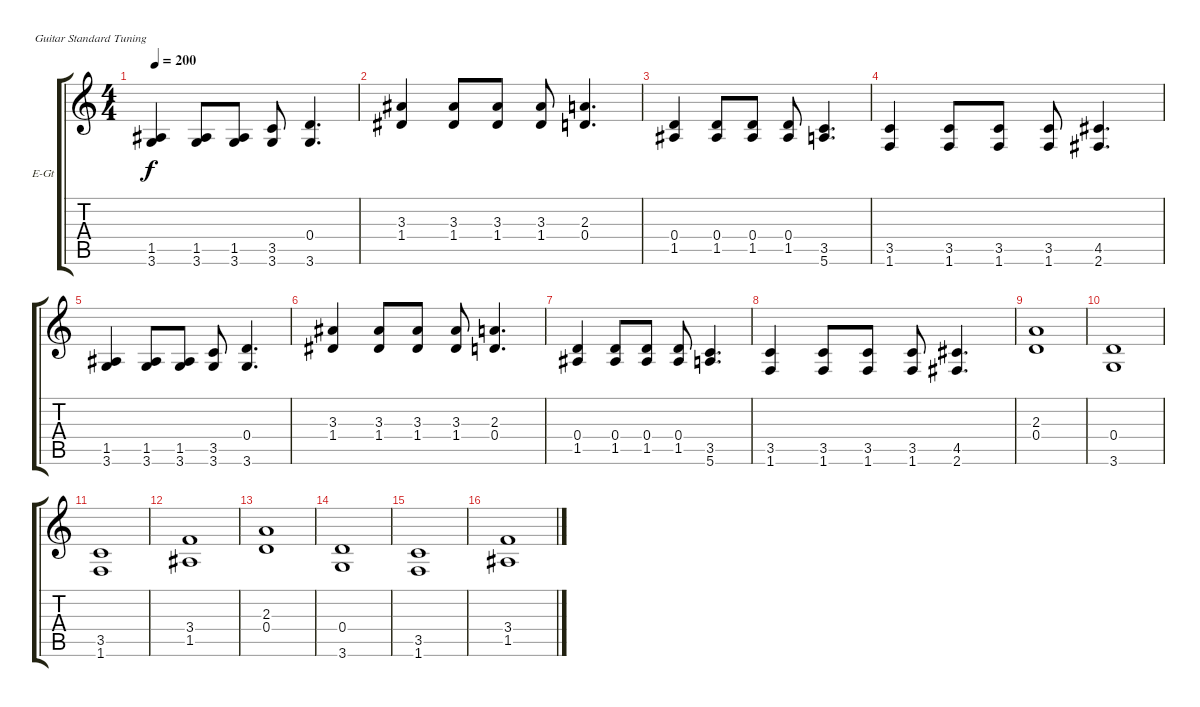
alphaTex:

\bracketExtendMode groupsimilarinstruments
\firstSystemTrackNameOrientation horizontal
\otherSystemsTrackNameOrientation horizontal
\track ("Дисторшн" "E-Gt") {instrument distortionguitar}
\staff {score tabs}
\tuning (E4 B3 G3 D3 A2 E2)
\ts (4 4)
\tempo 200
\clef g2
\ks c
(1.5 3.6).4{dy f} (1.5 3.6).8 (1.5 3.6).8 (3.5 3.6).8 (0.4 3.6).4{d} |
(3.3 1.4).4 (3.3 1.4).8 (3.3 1.4).8 (3.3 1.4).8 (2.3 0.4).4{d} |
(0.4 1.5).4 (0.4 1.5).8 (0.4 1.5).8 (0.4 1.5).8 (3.5 5.6).4{d} |
(3.5 1.6).4 (3.5 1.6).8 (3.5 1.6).8 (3.5 1.6).8 (4.5 2.6).4{d} |
(1.5 3.6).4 (1.5 3.6).8 (1.5 3.6).8 (3.5 3.6).8 (0.4 3.6).4{d} |
(3.3 1.4).4 (3.3 1.4).8 (3.3 1.4).8 (3.3 1.4).8 (2.3 0.4).4{d} |
(0.4 1.5).4 (0.4 1.5).8 (0.4 1.5).8 (0.4 1.5).8 (3.5 5.6).4{d} |
(3.5 1.6).4 (3.5 1.6).8 (3.5 1.6).8 (3.5 1.6).8 (4.5 2.6).4{d} |
(2.3 0.4).1 |
(0.4 3.6).1 |
(3.5 1.6).1 |
(3.4 1.5).1 |
(2.3 0.4).1 |
(0.4 3.6).1 |
(3.5 1.6).1 |
(3.4 1.5).1
